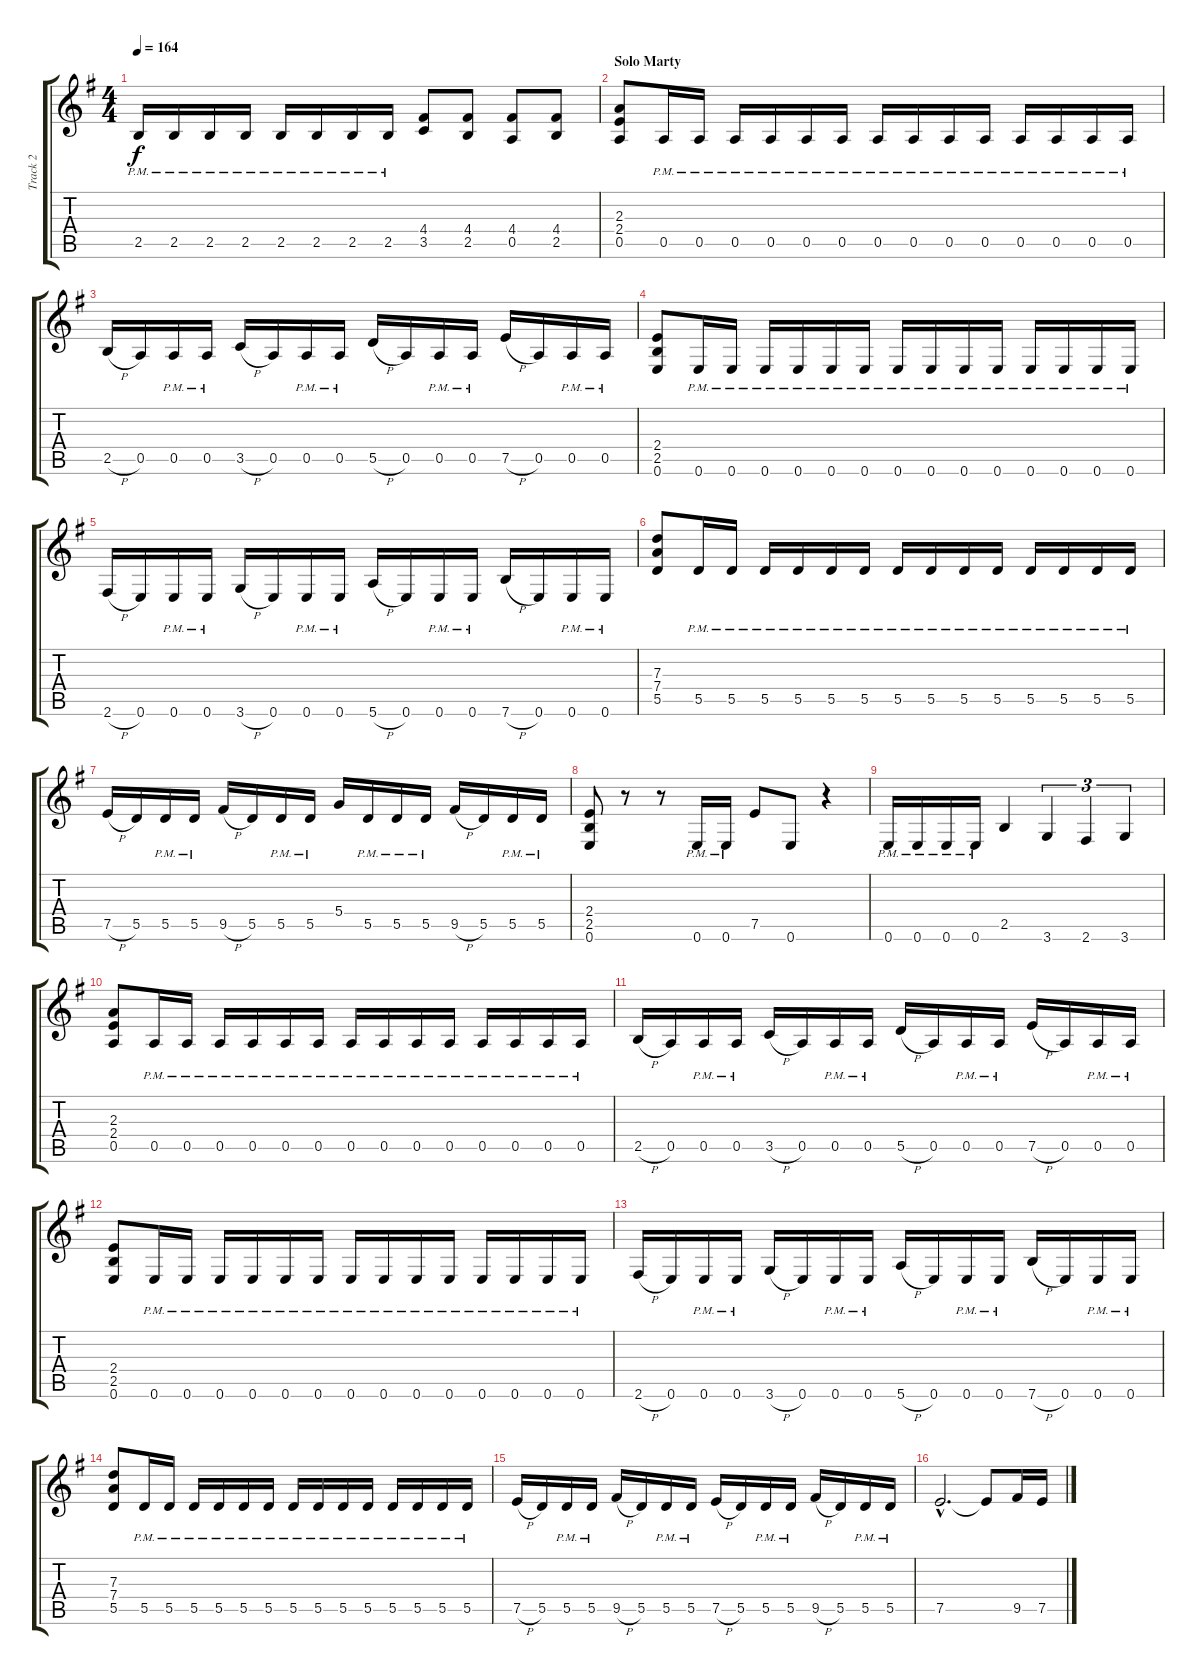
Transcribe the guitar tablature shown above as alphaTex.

\track ("Track 2" "Track 2") {instrument distortionguitar}
\staff {score tabs}
\tuning (E4 B3 G3 D3 A2 E2) {hide}
\ts (4 4)
\tempo 164
\clef g2
\ks eminor
2.5{pm}.16{dy f} 2.5{pm}.16 2.5{pm}.16 2.5{pm}.16 2.5{pm}.16 2.5{pm}.16 2.5{pm}.16 2.5{pm}.16 (4.4 3.5).8 (4.4 2.5).8 (4.4 0.5).8 (4.4 2.5).8 |
\section ("" "Solo Marty")
(2.3 2.4 0.5).8 0.5{pm}.16 0.5{pm}.16 0.5{pm}.16 0.5{pm}.16 0.5{pm}.16 0.5{pm}.16 0.5{pm}.16 0.5{pm}.16 0.5{pm}.16 0.5{pm}.16 0.5{pm}.16 0.5{pm}.16 0.5{pm}.16 0.5{pm}.16 |
2.5{h}.16 0.5.16 0.5{pm}.16 0.5{pm}.16 3.5{h}.16 0.5.16 0.5{pm}.16 0.5{pm}.16 5.5{h}.16 0.5.16 0.5{pm}.16 0.5{pm}.16 7.5{h}.16 0.5.16 0.5{pm}.16 0.5{pm}.16 |
(2.4 2.5 0.6).8 0.6{pm}.16 0.6{pm}.16 0.6{pm}.16 0.6{pm}.16 0.6{pm}.16 0.6{pm}.16 0.6{pm}.16 0.6{pm}.16 0.6{pm}.16 0.6{pm}.16 0.6{pm}.16 0.6{pm}.16 0.6{pm}.16 0.6{pm}.16 |
2.6{h}.16 0.6.16 0.6{pm}.16 0.6{pm}.16 3.6{h}.16 0.6.16 0.6{pm}.16 0.6{pm}.16 5.6{h}.16 0.6.16 0.6{pm}.16 0.6{pm}.16 7.6{h}.16 0.6.16 0.6{pm}.16 0.6{pm}.16 |
(7.3 7.4 5.5).8 5.5{pm}.16 5.5{pm}.16 5.5{pm}.16 5.5{pm}.16 5.5{pm}.16 5.5{pm}.16 5.5{pm}.16 5.5{pm}.16 5.5{pm}.16 5.5{pm}.16 5.5{pm}.16 5.5{pm}.16 5.5{pm}.16 5.5{pm}.16 |
7.5{h}.16 5.5.16 5.5{pm}.16 5.5{pm}.16 9.5{h}.16 5.5.16 5.5{pm}.16 5.5{pm}.16 5.4.16 5.5{pm}.16 5.5{pm}.16 5.5{pm}.16 9.5{h}.16 5.5.16 5.5{pm}.16 5.5{pm}.16 |
(2.4 2.5 0.6).8 r.8 r.8 0.6{pm}.16 0.6{pm}.16 7.5.8 0.6.8 r.4 |
0.6{pm}.16 0.6{pm}.16 0.6{pm}.16 0.6{pm}.16 2.5.4 3.6.4{tu (3 2)} 2.6.4{tu (3 2)} 3.6.4{tu (3 2)} |
(2.3 2.4 0.5).8 0.5{pm}.16 0.5{pm}.16 0.5{pm}.16 0.5{pm}.16 0.5{pm}.16 0.5{pm}.16 0.5{pm}.16 0.5{pm}.16 0.5{pm}.16 0.5{pm}.16 0.5{pm}.16 0.5{pm}.16 0.5{pm}.16 0.5{pm}.16 |
2.5{h}.16 0.5.16 0.5{pm}.16 0.5{pm}.16 3.5{h}.16 0.5.16 0.5{pm}.16 0.5{pm}.16 5.5{h}.16 0.5.16 0.5{pm}.16 0.5{pm}.16 7.5{h}.16 0.5.16 0.5{pm}.16 0.5{pm}.16 |
(2.4 2.5 0.6).8 0.6{pm}.16 0.6{pm}.16 0.6{pm}.16 0.6{pm}.16 0.6{pm}.16 0.6{pm}.16 0.6{pm}.16 0.6{pm}.16 0.6{pm}.16 0.6{pm}.16 0.6{pm}.16 0.6{pm}.16 0.6{pm}.16 0.6{pm}.16 |
2.6{h}.16 0.6.16 0.6{pm}.16 0.6{pm}.16 3.6{h}.16 0.6.16 0.6{pm}.16 0.6{pm}.16 5.6{h}.16 0.6.16 0.6{pm}.16 0.6{pm}.16 7.6{h}.16 0.6.16 0.6{pm}.16 0.6{pm}.16 |
(7.3 7.4 5.5).8 5.5{pm}.16 5.5{pm}.16 5.5{pm}.16 5.5{pm}.16 5.5{pm}.16 5.5{pm}.16 5.5{pm}.16 5.5{pm}.16 5.5{pm}.16 5.5{pm}.16 5.5{pm}.16 5.5{pm}.16 5.5{pm}.16 5.5{pm}.16 |
7.5{h}.16 5.5.16 5.5{pm}.16 5.5{pm}.16 9.5{h}.16 5.5.16 5.5{pm}.16 5.5{pm}.16 7.5{h}.16 5.5.16 5.5{pm}.16 5.5{pm}.16 9.5{h}.16 5.5.16 5.5{pm}.16 5.5{pm}.16 |
7.5{hac}.2{d} 7.5{t}.8 9.5.16 7.5.16
